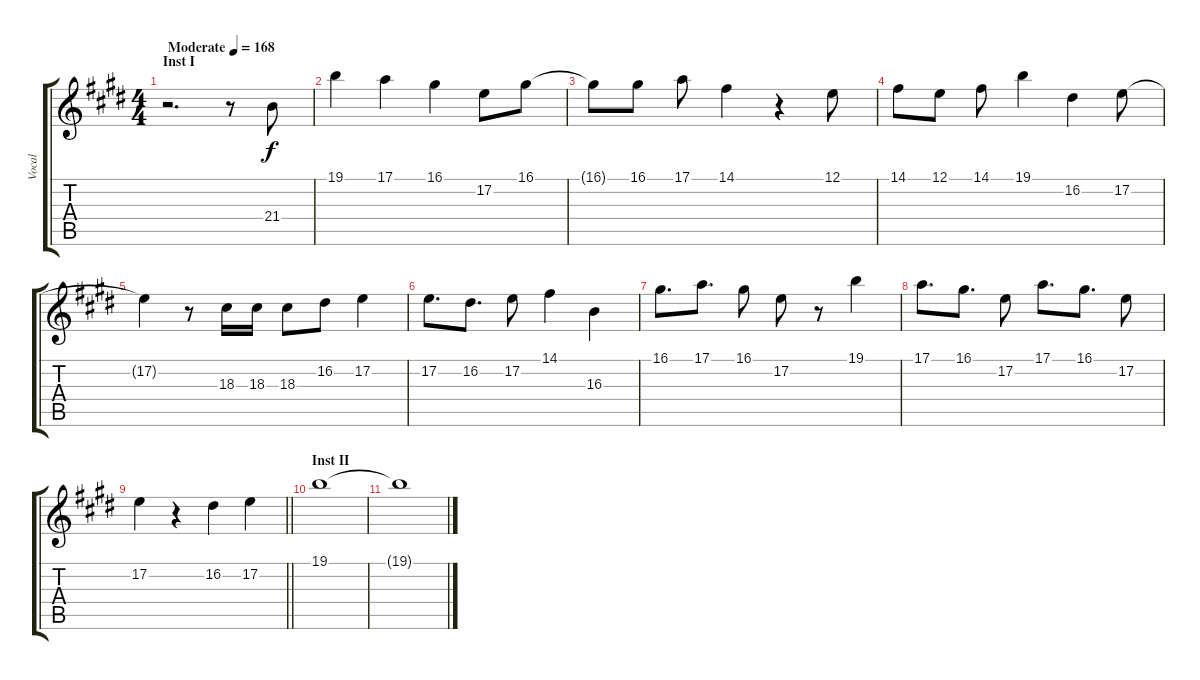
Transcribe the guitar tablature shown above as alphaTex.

\track ("Vocal" "Vocal") {instrument altosax}
\staff {score tabs}
\tuning (E4 B3 G3 D3 A2 E2) {hide}
\ts (4 4)
\section ("" "Inst I")
\tempo (168 "Moderate")
\clef g2
\ks e
r.2{d dy f instrument altosax} r.8 21.4.8 |
19.1.4 17.1.4 16.1.4 17.2.8 16.1.8 |
16.1{t}.8 16.1.8 17.1.8 14.1.4 r.4 12.1.8 |
14.1.8 12.1.8 14.1.8 19.1.4 16.2.4 17.2.8 |
17.2{t}.4 r.8 18.3.16 18.3.16 18.3.8 16.2.8 17.2.4 |
17.2.8{d} 16.2.8{d} 17.2.8 14.1.4 16.3.4 |
16.1.8{d} 17.1.8{d} 16.1.8 17.2.8 r.8 19.1.4 |
17.1.8{d} 16.1.8{d} 17.2.8 17.1.8{d} 16.1.8{d} 17.2.8 |
\barLineRight lightlight
17.2.4 r.4 16.2.4 17.2.4 |
\section ("" "Inst II")
19.1.1 |
19.1{t}.1
